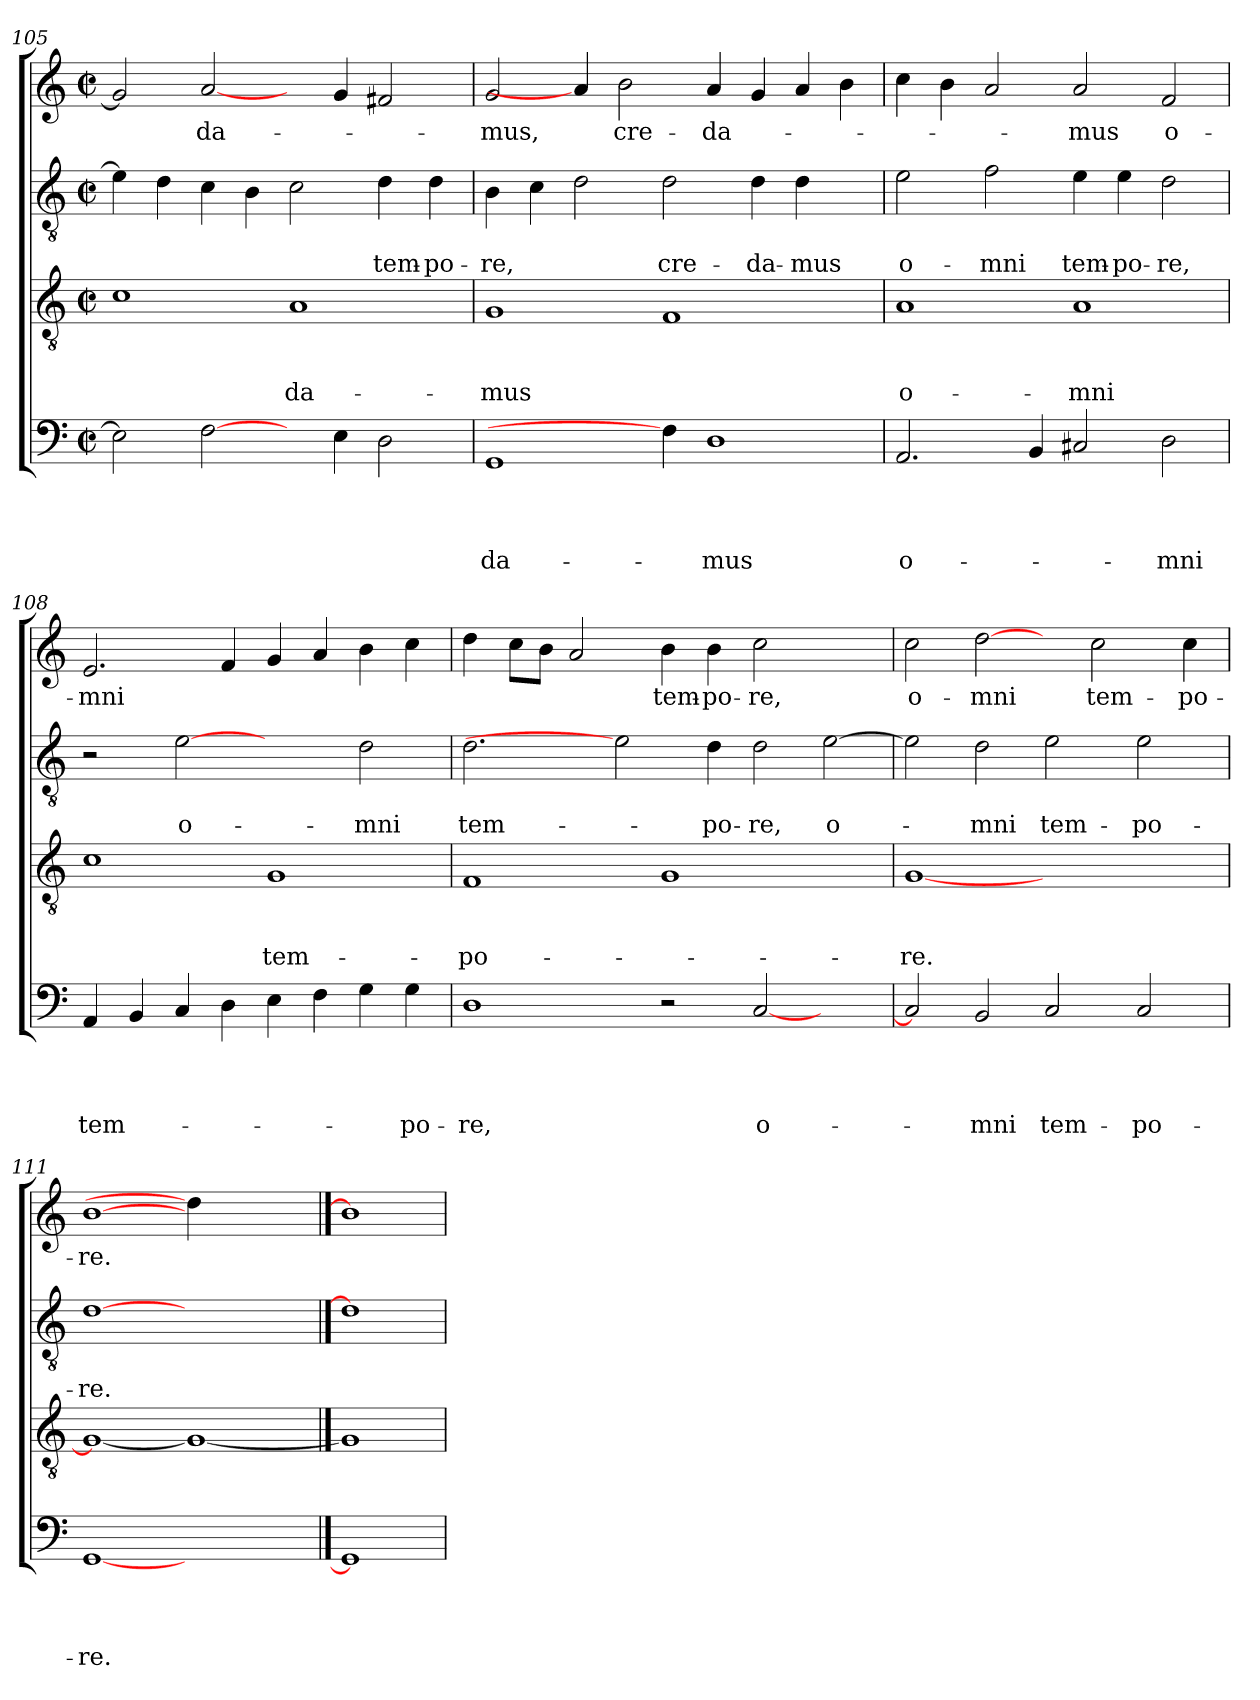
**kern	**text	**text	**text	**text	**kern	**text	**text	**text	**kern	**text	**text	**kern	**text
*part4	*part4	*part4	*part4	*part4	*part3	*part3	*part3	*part3	*part2	*part2	*part2	*part1	*part1
*staff4	*staff4	*staff4	*staff4	*staff4	*staff3	*staff3	*staff3	*staff3	*staff2	*staff2	*staff2	*staff1	*staff1
*clefF4	*	*	*	*	*clefGv2	*	*	*	*clefGv2	*	*	*clefG2	*
*k[]	*	*	*	*	*k[]	*	*	*	*k[]	*	*	*k[]	*
*C:	*	*	*	*	*C:	*	*	*	*C:	*	*	*C:	*
*M2/2	*	*	*	*	*M2/2	*	*	*	*M2/2	*	*	*M2/2	*
*met(c|)	*	*	*	*	*met(c|)	*	*	*	*met(c|)	*	*	*met(c|)	*
=105	=105	=105	=105	=105	=105	=105	=105	=105	=105	=105	=105	=105	=105
2E\]	.	.	.	.	1c	.	.	.	4e\]	.	.	2g/]	.
.	.	.	.	.	.	.	.	.	4d\	.	.	.	.
!	!	!	!	!	!	!	!	!	!	!	!	!	!LO:LY:b
[2F\	.	.	.	.	.	.	.	.	4c\	.	.	[2a/	-da-
.	.	.	.	.	.	.	.	.	4B\	.	.	.	.
!	!	!	!	!	!	!	!	!LO:LY:b	!	!	!	!	!
4ryy	.	.	.	.	1A	.	.	-da-	2c\	.	.	4ryy	.
4E\	.	.	.	.	.	.	.	.	.	.	.	4g/	.
!	!	!	!	!	!	!	!	!	!	!	!LO:LY:b	!	!
2D\	.	.	.	.	.	.	.	.	4d\	.	tem-	2f#X/	.
!	!	!	!	!	!	!	!	!	!	!	!LO:LY:b	!	!
.	.	.	.	.	.	.	.	.	4d\	.	-po-	.	.
=106	=106	=106	=106	=106	=106	=106	=106	=106	=106	=106	=106	=106	=106
!	!	!	!	!LO:LY:b	!	!	!	!LO:LY:b	!	!	!LO:LY:b	!	!LO:LY:b
1GG	.	.	.	-da-	1G	.	.	-mus	4B\	.	-re,	2g/	-mus,
.	.	.	.	.	.	.	.	.	4c\	.	.	.	.
.	.	.	.	.	.	.	.	.	2d\	.	.	4a/]	.
!	!	!	!	!	!	!	!	!	!	!	!	!	!LO:LY:b
.	.	.	.	.	.	.	.	.	.	.	.	2b\	cre-
!	!	!	!	!	!	!	!	!	!	!	!LO:LY:b	!	!
4F\]	.	.	.	.	1F	.	.	.	2d\	.	cre-	.	.
!	!	!	!	!LO:LY:b	!	!	!	!	!	!	!	!	!LO:LY:b
1D	.	.	.	-mus	.	.	.	.	.	.	.	4a/	-da-
!	!	!	!	!	!	!	!	!	!	!	!LO:LY:b	!	!
.	.	.	.	.	.	.	.	.	4d\	.	-da-	4g/	.
!	!	!	!	!	!	!	!	!	!	!	!LO:LY:b	!	!
.	.	.	.	.	.	.	.	.	4d\	.	-mus	4a/	.
.	.	.	.	.	4ryy	.	.	.	4ryy	.	.	4b\	.
!!LO:LB:g=z
=107	=107	=107	=107	=107	=107	=107	=107	=107	=107	=107	=107	=107	=107
!	!	!	!	!LO:LY:b	!	!	!	!LO:LY:b	!	!	!LO:LY:b	!	!
2.AA/	.	.	.	o-	1A	.	.	o-	2e\	.	o-	4cc\	.
.	.	.	.	.	.	.	.	.	.	.	.	4b\	.
!	!	!	!	!	!	!	!	!	!	!	!LO:LY:b	!	!
.	.	.	.	.	.	.	.	.	2f\	.	-mni	2a/	.
4BB/	.	.	.	.	.	.	.	.	.	.	.	.	.
!	!	!	!	!	!	!	!	!LO:LY:b	!	!	!LO:LY:b	!	!LO:LY:b
2C#X/	.	.	.	.	1A	.	.	-mni	4e\	.	tem-	2a/	-mus
!	!	!	!	!	!	!	!	!	!	!	!LO:LY:b	!	!
.	.	.	.	.	.	.	.	.	4e\	.	-po-	.	.
!	!	!	!	!LO:LY:b	!	!	!	!	!	!	!LO:LY:b	!	!LO:LY:b
2D\	.	.	.	-mni	.	.	.	.	2d\	.	-re,	2f/	o-
=108	=108	=108	=108	=108	=108	=108	=108	=108	=108	=108	=108	=108	=108
!	!	!	!	!LO:LY:b	!	!	!	!	!	!	!	!	!LO:LY:b
4AA/	.	.	.	tem-	1c	.	.	.	2r	.	.	2.e/	-mni
4BB/	.	.	.	.	.	.	.	.	.	.	.	.	.
!	!	!	!	!	!	!	!	!	!	!	!LO:LY:b	!	!
4C/	.	.	.	.	.	.	.	.	[2e	.	o-	.	.
4D\	.	.	.	.	.	.	.	.	.	.	.	4f/	.
!	!	!	!	!	!	!	!	!LO:LY:b	!	!	!	!	!
4E\	.	.	.	.	1G	.	.	tem-	2ryy	.	.	4g/	.
4F\	.	.	.	.	.	.	.	.	.	.	.	4a/	.
!	!	!	!	!	!	!	!	!	!	!	!LO:LY:b	!	!
4G\	.	.	.	.	.	.	.	.	2d\	.	-mni	4b\	.
!	!	!	!	!LO:LY:b	!	!	!	!	!	!	!	!	!
4G\	.	.	.	-po-	.	.	.	.	.	.	.	4cc\	.
=109	=109	=109	=109	=109	=109	=109	=109	=109	=109	=109	=109	=109	=109
!	!	!	!	!LO:LY:b	!	!	!	!LO:LY:b	!	!	!LO:LY:b	!	!
1D	.	.	.	-re,	1F	.	.	-po-	2.d\	.	tem-	4dd\	.
.	.	.	.	.	.	.	.	.	.	.	.	8cc\L	.
.	.	.	.	.	.	.	.	.	.	.	.	8b\J	.
.	.	.	.	.	.	.	.	.	.	.	.	2a/	.
.	.	.	.	.	.	.	.	.	2e]	.	.	.	.
!	!	!	!	!	!	!	!	!	!	!	!	!	!LO:LY:b
2r	.	.	.	.	1G	.	.	.	.	.	.	4b\	tem-
!	!	!	!	!	!	!	!	!	!	!	!LO:LY:b	!	!LO:LY:b
.	.	.	.	.	.	.	.	.	4d\	.	-po-	4b\	-po-
!	!	!	!	!LO:LY:b	!	!	!	!	!	!	!LO:LY:b	!	!LO:LY:b
[2C/	.	.	.	o-	.	.	.	.	2d\	.	-re,	2cc\	-re,
!	!	!	!	!	!	!	!	!	!	!	!LO:LY:b	!	!
2ryy	.	.	.	.	2ryy	.	.	.	[2e\	.	o-	2ryy	.
=110	=110	=110	=110	=110	=110	=110	=110	=110	=110	=110	=110	=110	=110
!	!	!	!	!	!	!	!	!LO:LY:b	!	!	!	!	!LO:LY:b
2C/]	.	.	.	.	[1G	.	.	-re.	2e\]	.	.	2cc\	o-
!	!	!	!	!LO:LY:b	!	!	!	!	!	!	!LO:LY:b	!	!LO:LY:b
2BB/	.	.	.	-mni	.	.	.	.	2d\	.	-mni	[2dd\	-mni
!	!	!	!	!LO:LY:b	!	!	!	!	!	!	!LO:LY:b	!	!
2C/	.	.	.	tem-	1ryy	.	.	.	2e\	.	tem-	4ryy	.
!	!	!	!	!	!	!	!	!	!	!	!	!	!LO:LY:b
.	.	.	.	.	.	.	.	.	.	.	.	2cc\	tem-
!	!	!	!	!LO:LY:b	!	!	!	!	!	!	!LO:LY:b	!	!
2C/	.	.	.	-po-	.	.	.	.	2e\	.	-po-	.	.
!	!	!	!	!	!	!	!	!	!	!	!	!	!LO:LY:b
.	.	.	.	.	.	.	.	.	.	.	.	4cc\	-po-
=111	=111	=111	=111	=111	=111	=111	=111	=111	=111	=111	=111	=111	=111
!	!	!	!	!LO:LY:b	!	!	!	!	!	!	!LO:LY:b	!	!LO:LY:b
[1GG	.	.	.	-re.	1G_	.	.	.	[1d	.	-re.	[1b	-re.
1ryy	.	.	.	.	1G_	.	.	.	1ryy	.	.	4dd\]	.
.	.	.	.	.	.	.	.	.	.	.	.	2.ryy	.
==112	==112	==112	==112	==112	==112	==112	==112	==112	==112	==112	==112	==112	==112
1GG]	.	.	.	.	1G]	.	.	.	1d]	.	.	1b]	.
=	=	=	=	=	=	=	=	=	=	=	=	=	=
*-	*-	*-	*-	*-	*-	*-	*-	*-	*-	*-	*-	*-	*-
